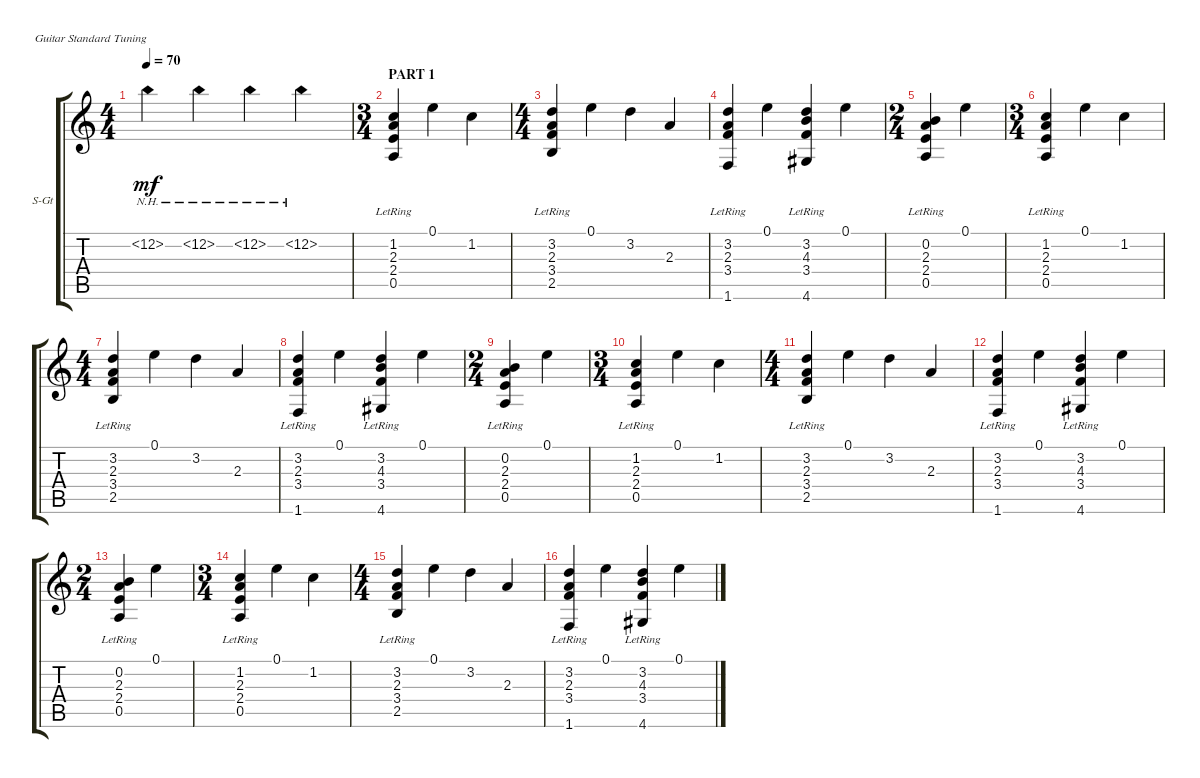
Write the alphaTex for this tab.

\defaultSystemsLayout 4
\bracketExtendMode groupsimilarinstruments
\firstSystemTrackNameOrientation horizontal
\otherSystemsTrackNameOrientation horizontal
\track ("Guitar" "S-Gt") {instrument acousticguitarsteel}
\staff {score tabs}
\tuning (E4 B3 G3 D3 A2 E2)
\ts (4 4)
\tempo 70
\clef g2
\ks c
12.2{nh}.4{dy mf instrument acousticguitarsteel} 12.2{nh}.4 12.2{nh}.4 12.2{nh}.4 |
\ts (3 4)
\section ("" "PART 1")
(0.5{lr} 2.4{lr} 2.3{lr} 1.2{lr}).4 0.1.4 1.2.4 |
\ts (4 4)
(2.5{lr} 3.4{lr} 2.3{lr} 3.2{lr}).4 0.1.4 3.2.4 2.3.4 |
(3.2{lr} 2.3{lr} 3.4{lr} 1.6{lr}).4 0.1.4 (4.6{lr} 3.4{lr} 4.3{lr} 3.2{lr}).4 0.1.4 |
\ts (2 4)
(0.5{lr} 2.4{lr} 2.3{lr} 0.2{lr}).4 0.1.4 |
\ts (3 4)
(0.5{lr} 2.4{lr} 2.3{lr} 1.2{lr}).4 0.1.4 1.2.4 |
\ts (4 4)
(2.5{lr} 3.4{lr} 2.3{lr} 3.2{lr}).4 0.1.4 3.2.4 2.3.4 |
(3.2{lr} 2.3{lr} 3.4{lr} 1.6{lr}).4 0.1.4 (4.6{lr} 3.4{lr} 4.3{lr} 3.2{lr}).4 0.1.4 |
\ts (2 4)
(0.5{lr} 2.4{lr} 2.3{lr} 0.2{lr}).4 0.1.4 |
\ts (3 4)
(0.5{lr} 2.4{lr} 2.3{lr} 1.2{lr}).4 0.1.4 1.2.4 |
\ts (4 4)
(2.5{lr} 3.4{lr} 2.3{lr} 3.2{lr}).4 0.1.4 3.2.4 2.3.4 |
(3.2{lr} 2.3{lr} 3.4{lr} 1.6{lr}).4 0.1.4 (4.6{lr} 3.4{lr} 4.3{lr} 3.2{lr}).4 0.1.4 |
\ts (2 4)
(0.5{lr} 2.4{lr} 2.3{lr} 0.2{lr}).4 0.1.4 |
\ts (3 4)
(0.5{lr} 2.4{lr} 2.3{lr} 1.2{lr}).4 0.1.4 1.2.4 |
\ts (4 4)
(2.5{lr} 3.4{lr} 2.3{lr} 3.2{lr}).4 0.1.4 3.2.4 2.3.4 |
(3.2{lr} 2.3{lr} 3.4{lr} 1.6{lr}).4 0.1.4 (4.6{lr} 3.4{lr} 4.3{lr} 3.2{lr}).4 0.1.4
